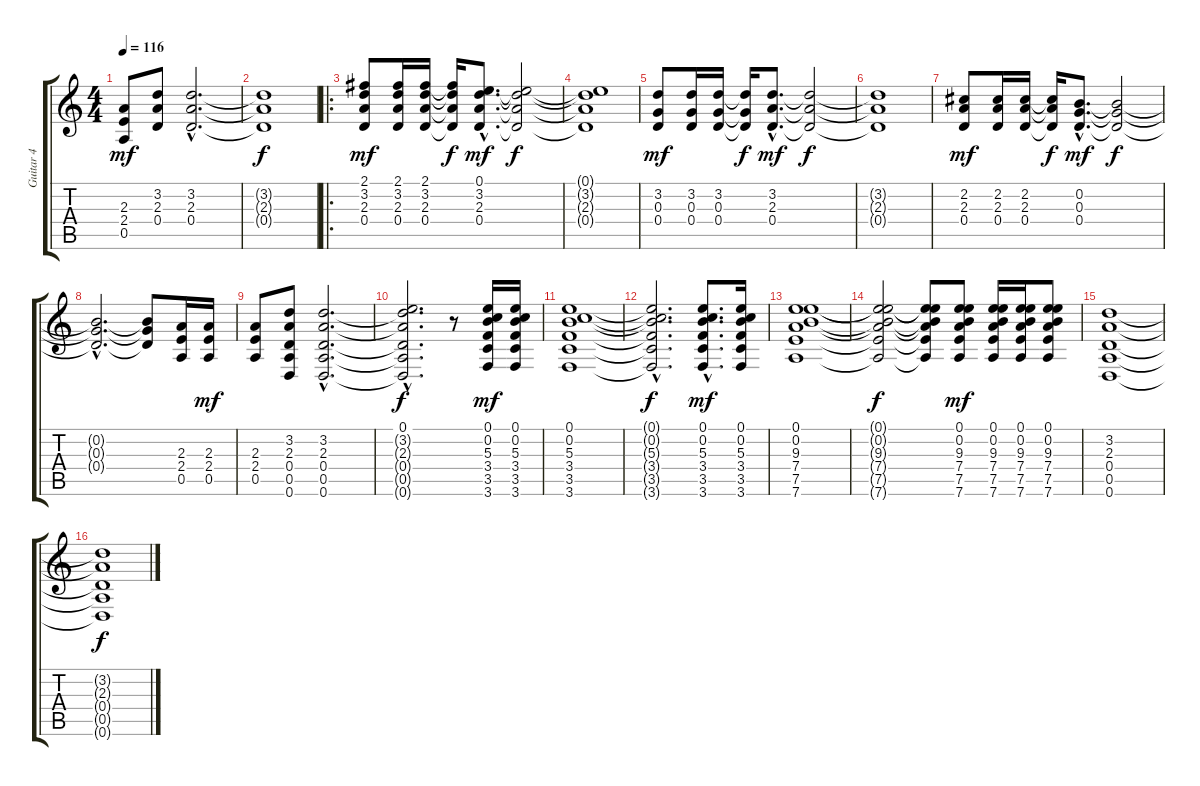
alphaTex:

\track ("Guitar 4" "Guitar 4") {instrument overdrivenguitar}
\staff {score tabs}
\tuning (E4 B3 G3 D3 A2 D2) {hide}
\ts (4 4)
\tempo 116
\clef g2
\ks c
(2.3 2.4 0.5).8{dy mf} (3.2 2.3 0.4).8 (3.2{hac} 2.3{hac} 0.4{hac}).2{d} |
(3.2{t} 2.3{t} 0.4{t}).1{dy f} |
\ro
(2.1 3.2 2.3 0.4).8{dy mf} (2.1 3.2 2.3 0.4).16 (2.1 3.2 2.3 0.4).16 (2.1{t} 3.2{t} 2.3{t} 0.4{t}).16{dy f} (0.1{hac} 3.2{hac} 2.3{hac} 0.4{hac}).8{d dy mf} (0.1{t} 3.2{t} 2.3{t} 0.4{t}).2{dy f} |
(0.1{t} 3.2{t} 2.3{t} 0.4{t}).1 |
(3.2 0.3 0.4).8{dy mf} (3.2 0.3 0.4).16 (3.2 0.3 0.4).16 (3.2{t} 0.3{t} 0.4{t}).16{dy f} (3.2{hac} 2.3{hac} 0.4{hac}).8{d dy mf} (3.2{t} 2.3{t} 0.4{t}).2{dy f} |
(3.2{t} 2.3{t} 0.4{t}).1 |
(2.2 2.3 0.4).8{dy mf} (2.2 2.3 0.4).16 (2.2 2.3 0.4).16 (2.2{t} 2.3{t} 0.4{t}).16{dy f} (0.2{hac} 0.3{hac} 0.4{hac}).8{d dy mf} (0.2{t} 0.3{t} 0.4{t}).2{dy f} |
(0.2{hac t} 0.3{hac t} 0.4{hac t}).2{d} (0.2{t} 0.3{t} 0.4{t}).8 (2.3 2.4 0.5).16 (2.3 2.4 0.5).16{dy mf} |
(2.3 2.4 0.5).8 (3.2 2.3 0.4 0.5 0.6).8 (3.2{hac} 2.3{hac} 0.4{hac} 0.5{hac} 0.6{hac}).2{d} |
(0.1{hac} 3.2{hac t} 2.3{hac t} 0.4{hac t} 0.5{hac t} 0.6{hac t}).2{d dy f} r.8 (0.1 0.2 5.3 3.4 3.5 3.6).16{dy mf} (0.1 0.2 5.3 3.4 3.5 3.6).16 |
(0.1 0.2 5.3 3.4 3.5 3.6).1 |
(0.1{hac t} 0.2{hac t} 5.3{hac t} 3.4{hac t} 3.5{hac t} 3.6{hac t}).2{d dy f} (0.1{hac} 0.2{hac} 5.3{hac} 3.4{hac} 3.5{hac} 3.6{hac}).8{d dy mf} (0.1 0.2 5.3 3.4 3.5 3.6).16 |
(0.1 0.2 9.3 7.4 7.5 7.6).1 |
(0.1{t} 0.2{t} 9.3{t} 7.4{t} 7.5{t} 7.6{t}).2{dy f} (0.1{t} 0.2{t} 9.3{t} 7.4{t} 7.5{t} 7.6{t}).8 (0.1 0.2 9.3 7.4 7.5 7.6).8{dy mf} (0.1 0.2 9.3 7.4 7.5 7.6).16 (0.1 0.2 9.3 7.4 7.5 7.6).16 (0.1 0.2 9.3 7.4 7.5 7.6).8 |
(3.2 2.3 0.4 0.5 0.6).1 |
(3.2{t} 2.3{t} 0.4{t} 0.5{t} 0.6{t}).1{dy f}
